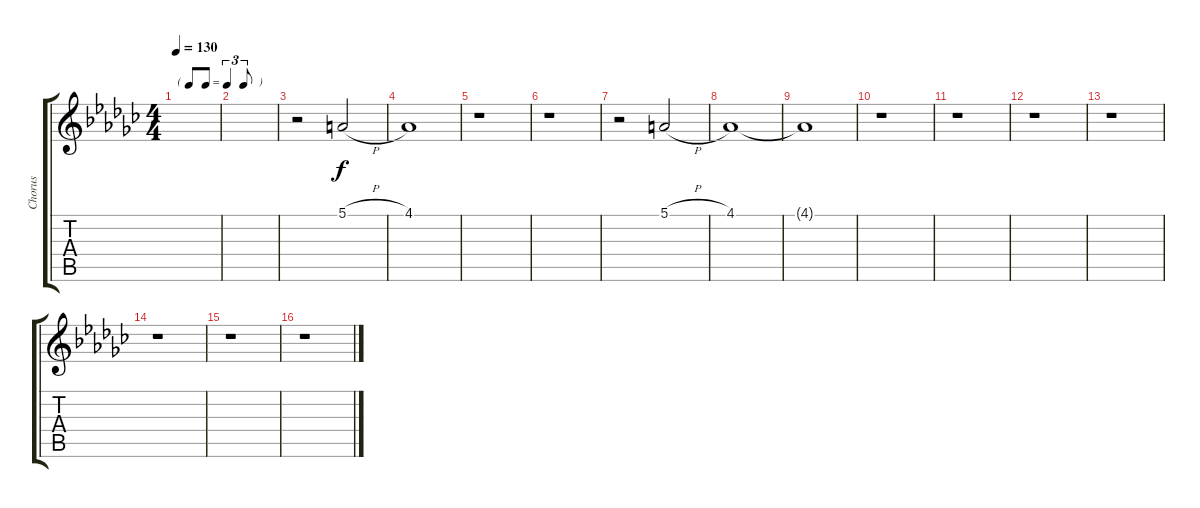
\track ("Chorus" "Chorus") {instrument choiraahs}
\staff {score tabs}
\tuning (E4 B3 G3 D3 A2 E2) {hide}
\ts (4 4)
\tf triplet8th
\tempo 130
\clef g2
\ks gb
|
|
r.2 5.1{h}.2 |
4.1.1 |
r.1 |
r.1 |
r.2 5.1{h}.2 |
4.1.1 |
4.1{t}.1 |
r.1 |
r.1 |
r.1 |
r.1 |
r.1 |
r.1 |
r.1
